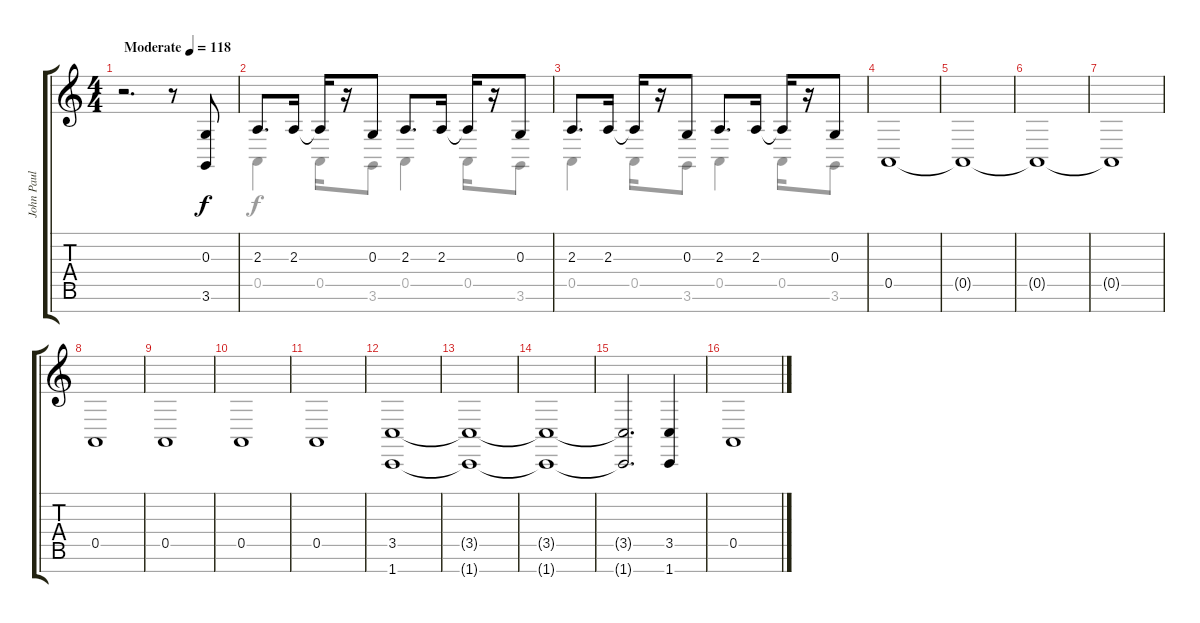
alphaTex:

\track ("John Paul Jones (Orgão 2)" "John Paul ") {instrument brasssection}
\staff {score tabs}
\tuning (E4 B3 G3 D3 A2 E2 B1) {hide}
\voice
\ts (4 4)
\tempo (118 "Moderate")
\clef g2
\ks c
r.2{d dy f instrument brasssection} r.8 (0.3 3.6).8{beam Up} |
2.3.8{d beam Up} 2.3.16{beam Up} 2.3{t}.16{beam Up} r.16 0.3.8{beam Up} 2.3.8{d beam Up} 2.3.16{beam Up} 2.3{t}.16{beam Up} r.16 0.3.8{beam Up} |
2.3.8{d beam Up} 2.3.16{beam Up} 2.3{t}.16{beam Up} r.16 0.3.8{beam Up} 2.3.8{d beam Up} 2.3.16{beam Up} 2.3{t}.16{beam Up} r.16 0.3.8{beam Up} |
0.5.1 |
0.5{t}.1 |
0.5{t}.1 |
0.5{t}.1 |
0.5.1 |
0.5.1 |
0.5.1 |
0.5.1 |
(3.5 1.7).1 |
(3.5{t} 1.7{t}).1 |
(3.5{t} 1.7{t}).1 |
(3.5{t} 1.7{t}).2{d} (3.5 1.7).4 |
0.5.1
\voice
\clef g2
\ottava regular
\simile none
\ks c
|
0.5.4 0.5.16 r.16 3.6.8 0.5.4 0.5.16 r.16 3.6.8 |
0.5.4 0.5.16 r.16 3.6.8 0.5.4 0.5.16 r.16 3.6.8 |
|
|
|
|
|
|
|
|
|
|
|
|
